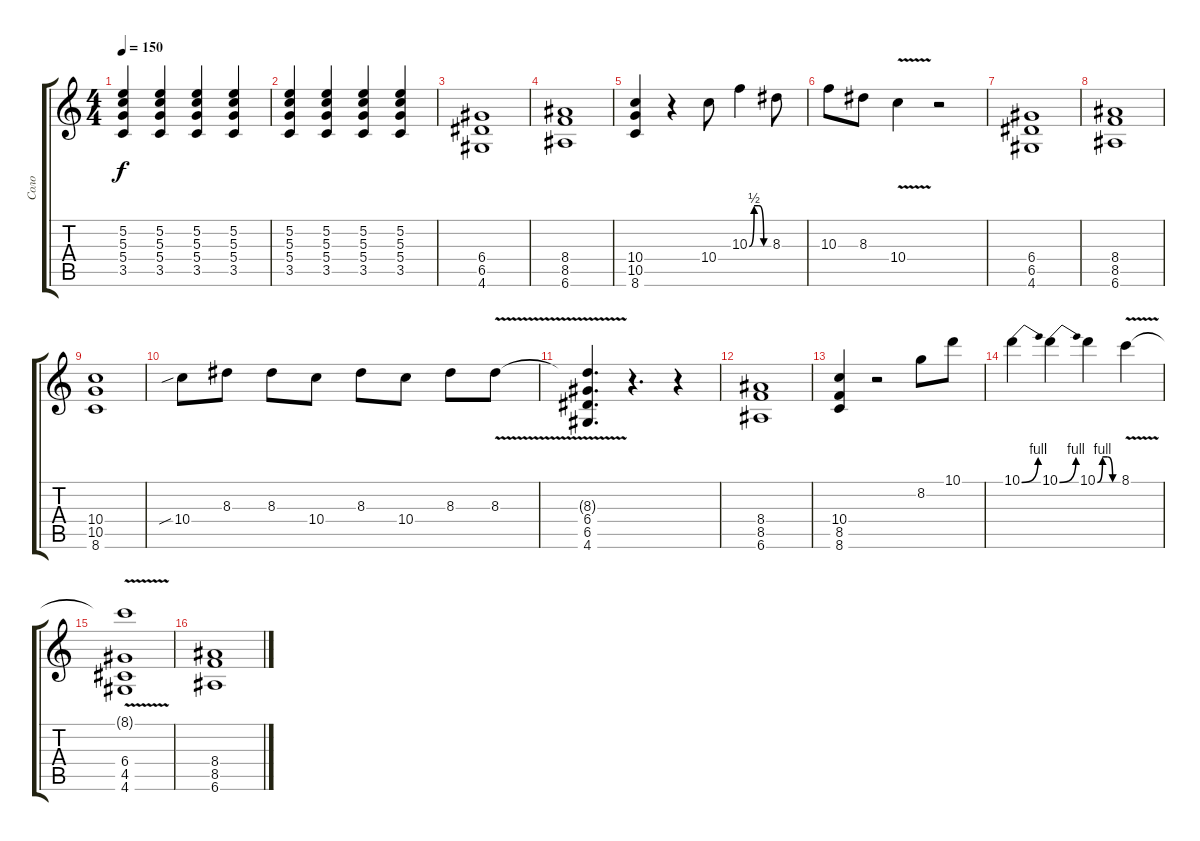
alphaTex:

\track ("Соло" "Соло") {instrument distortionguitar}
\staff {score tabs}
\tuning (E4 B3 G3 D3 A2 E2) {hide}
\ts (4 4)
\tempo 150
\clef g2
\ks c
(5.2 5.3 5.4 3.5).4{dy f} (5.2 5.3 5.4 3.5).4 (5.2 5.3 5.4 3.5).4 (5.2 5.3 5.4 3.5).4 |
(5.2 5.3 5.4 3.5).4 (5.2 5.3 5.4 3.5).4 (5.2 5.3 5.4 3.5).4 (5.2 5.3 5.4 3.5).4 |
(6.4 6.5 4.6).1 |
(8.4 8.5 6.6).1 |
(10.4 10.5 8.6).4 r.4 10.4.8 10.3{be (custom 0 0 15 2 30 2 45 0 60 0)}.4 8.3.8 |
10.3.8 8.3.8 10.4{v}.4 r.2 |
(6.4 6.5 4.6).1 |
(8.4 8.5 6.6).1 |
(10.4 10.5 8.6).1 |
10.4{sib}.8 8.3.8 8.3.8 10.4.8 8.3.8 10.4.8 8.3.8 8.3{v}.8 |
(8.3{t} 6.4 6.5 4.6).4{d} r.4{d} r.4 |
(8.4 8.5 6.6).1 |
(10.4 8.5 8.6).4 r.2 8.2.8 10.1.8 |
10.1{be (bend 0 0 60 4)}.4 10.1{be (bend 0 0 60 4)}.4 10.1{be (custom 0 0 15 4 30 4 45 0 60 0)}.4 8.1{v}.4 |
(8.1{t} 6.4 4.5 4.6).1 |
(8.4 8.5 6.6).1
